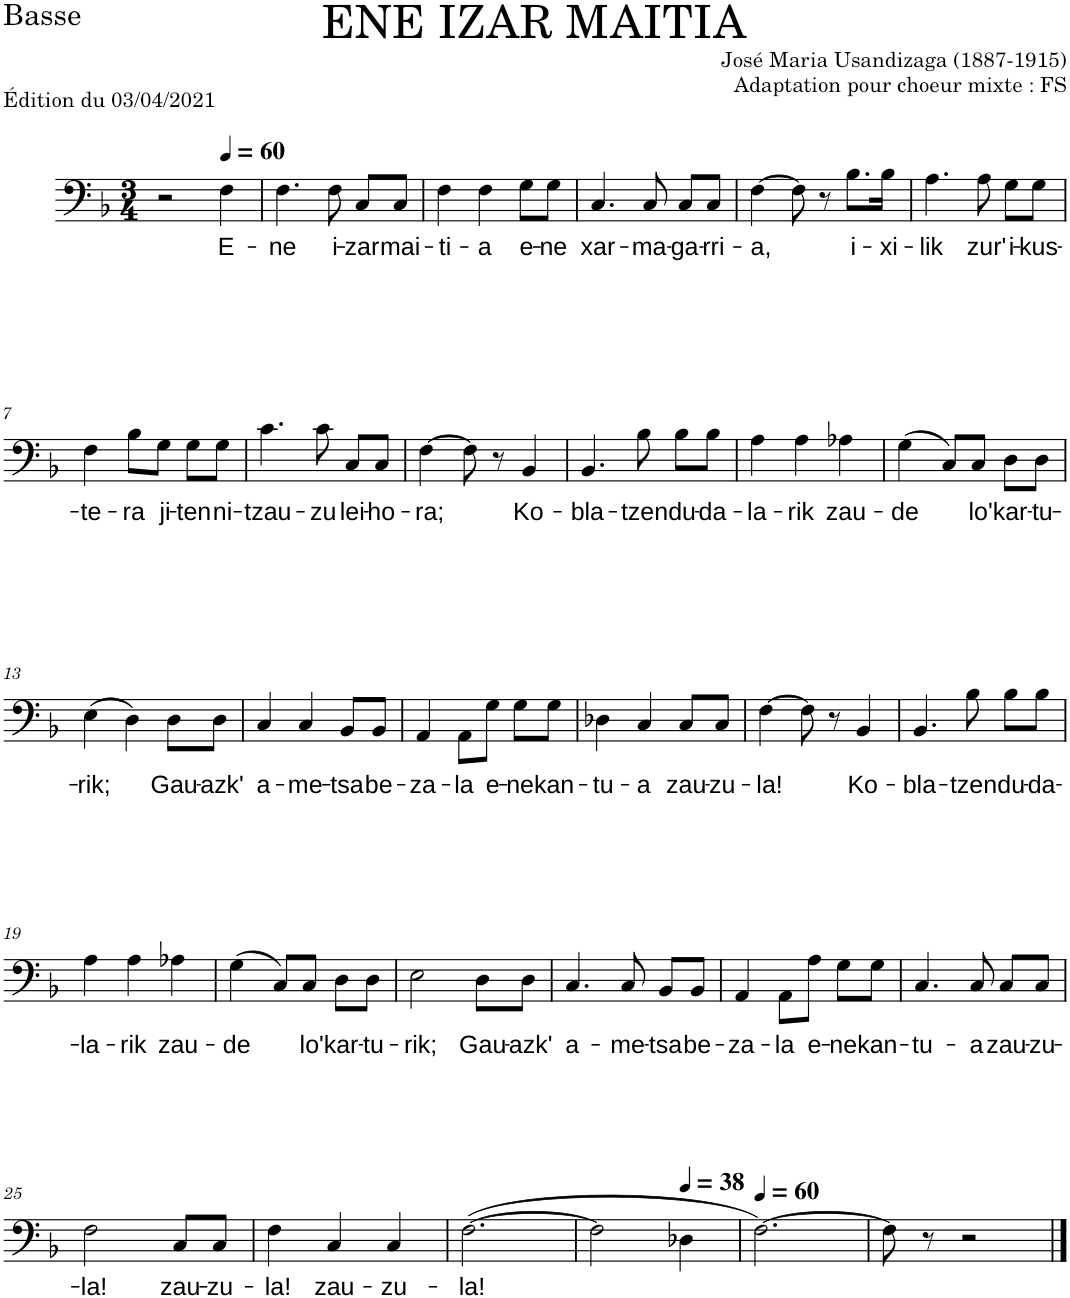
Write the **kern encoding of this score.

**kern	**text
*part1	*part1
*staff1	*staff1
*I"Basse	*
*I'B.	*
*clefF4	*
*k[b-]	*
*M3/4	*
=1	=1
2r	.
*MM60	*
!	!LO:LY:b
4F\	E-
=2	=2
!	!LO:LY:b
4.F\	-ne
!	!LO:LY:b
8F\	i-
!	!LO:LY:b
8C/L	-zar
!	!LO:LY:b
8C/J	mai-
=3	=3
!	!LO:LY:b
4F\	-ti-
!	!LO:LY:b
4F\	-a
!	!LO:LY:b
8G\L	e-
!	!LO:LY:b
8G\J	-ne
=4	=4
!	!LO:LY:b
4.C/	xar-
!	!LO:LY:b
8C/	-ma-
!	!LO:LY:b
8C/L	-ga-
!	!LO:LY:b
8C/J	-rri-
=5	=5
!	!LO:LY:b
[4F\	-a,
8F\]	.
8r	.
!	!LO:LY:b
8.B-\L	i-
!	!LO:LY:b
16B-\Jk	-xi-
=6	=6
!	!LO:LY:b
4.A\	-lik
!	!LO:LY:b
8A\	zur'
!	!LO:LY:b
8G\L	i-
!	!LO:LY:b
8G\J	-kus-
!!LO:LB:g=z
=7	=7
!	!LO:LY:b
4F\	-te-
!	!LO:LY:b
8B-\L	-ra
!	!LO:LY:b
8G\J	ji-
!	!LO:LY:b
8G\L	-ten
!	!LO:LY:b
8G\J	ni-
=8	=8
!	!LO:LY:b
4.c\	-tzau-
!	!LO:LY:b
8c\	-zu
!	!LO:LY:b
8C/L	lei-
!	!LO:LY:b
8C/J	-ho-
=9	=9
!	!LO:LY:b
[4F\	-ra;
8F\]	.
8r	.
!	!LO:LY:b
4BB-/	Ko-
=10	=10
!	!LO:LY:b
4.BB-/	-bla-
!	!LO:LY:b
8B-\	-tzen
!	!LO:LY:b
8B-\L	du-
!	!LO:LY:b
8B-\J	-da-
=11	=11
!	!LO:LY:b
4A\	-la-
!	!LO:LY:b
4A\	-rik
!	!LO:LY:b
4A-X\	zau-
=12	=12
!	!LO:LY:b
(4G\	-de
8C/L)	.
!	!LO:LY:b
8C/J	lo'
!	!LO:LY:b
8D\L	kar-
!	!LO:LY:b
8D\J	-tu-
!!LO:LB:g=z
=13	=13
!	!LO:LY:b
(4E\	-rik;
4D\)	.
!	!LO:LY:b
8D\L	Gau-
!	!LO:LY:b
8D\J	-azk'
=14	=14
!	!LO:LY:b
4C/	a-
!	!LO:LY:b
4C/	-me-
!	!LO:LY:b
8BB-/L	-tsa
!	!LO:LY:b
8BB-/J	be-
=15	=15
!	!LO:LY:b
4AA/	-za-
!	!LO:LY:b
8AA\L	-la
!	!LO:LY:b
8G\J	e-
!	!LO:LY:b
8G\L	-ne
!	!LO:LY:b
8G\J	kan-
=16	=16
!	!LO:LY:b
4D-X\	-tu-
!	!LO:LY:b
4C/	-a
!	!LO:LY:b
8C/L	zau-
!	!LO:LY:b
8C/J	-zu-
=17	=17
!	!LO:LY:b
[4F\	-la!
8F\]	.
8r	.
!	!LO:LY:b
4BB-/	Ko-
=18	=18
!	!LO:LY:b
4.BB-/	-bla-
!	!LO:LY:b
8B-\	-tzen
!	!LO:LY:b
8B-\L	du-
!	!LO:LY:b
8B-\J	-da-
!!LO:LB:g=z
=19	=19
!	!LO:LY:b
4A\	-la-
!	!LO:LY:b
4A\	-rik
!	!LO:LY:b
4A-X\	zau-
=20	=20
!	!LO:LY:b
(4G\	-de
8C/L)	.
!	!LO:LY:b
8C/J	lo'
!	!LO:LY:b
8D\L	kar-
!	!LO:LY:b
8D\J	-tu-
=21	=21
!	!LO:LY:b
2E\	-rik;
!	!LO:LY:b
8D\L	Gau-
!	!LO:LY:b
8D\J	-azk'
=22	=22
!	!LO:LY:b
4.C/	a-
!	!LO:LY:b
8C/	-me-
!	!LO:LY:b
8BB-/L	-tsa
!	!LO:LY:b
8BB-/J	be-
=23	=23
!	!LO:LY:b
4AA/	-za-
!	!LO:LY:b
8AA\L	-la
!	!LO:LY:b
8A\J	e-
!	!LO:LY:b
8G\L	-ne
!	!LO:LY:b
8G\J	kan-
=24	=24
!	!LO:LY:b
4.C/	-tu-
!	!LO:LY:b
8C/	-a
!	!LO:LY:b
8C/L	zau-
!	!LO:LY:b
8C/J	-zu-
!!LO:LB:g=z
=25	=25
!	!LO:LY:b
2F\	-la!
!	!LO:LY:b
8C/L	zau-
!	!LO:LY:b
8C/J	-zu-
=26	=26
!	!LO:LY:b
4F\	-la!
!	!LO:LY:b
4C/	zau-
!	!LO:LY:b
4C/	-zu-
=27	=27
!	!LO:LY:b
([2.F\	-la!
=28	=28
2F\]	.
*MM38	*
4D-X\	.
=29	=29
*MM60	*
[2.F\)	.
=30	=30
8F\]	.
8r	.
2r	.
==	==
*-	*-
